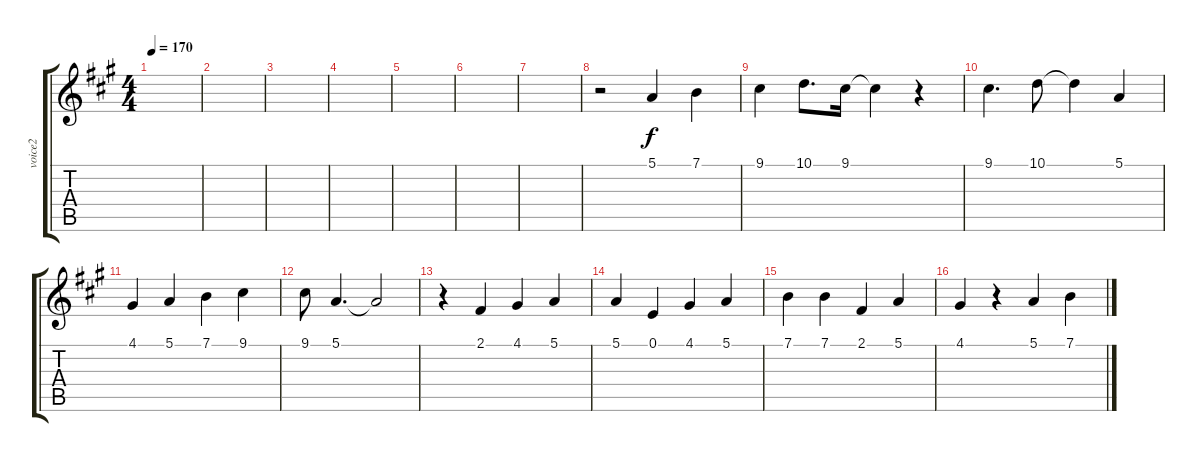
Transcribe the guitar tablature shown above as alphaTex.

\track ("voice2" "voice2") {instrument harmonica}
\staff {score tabs}
\tuning (E4 B3 G3 D3 A2 E2) {hide}
\ts (4 4)
\tempo 170
\clef g2
\ks a
|
|
|
|
|
|
|
r.2{balance 16} 5.1.4 7.1.4 |
9.1.4 10.1.8{d} 9.1.16 9.1{t}.4 r.4 |
9.1.4{d} 10.1.8 10.1{t}.4 5.1.4 |
4.1.4 5.1.4 7.1.4 9.1.4 |
9.1.8 5.1.4{d} 5.1{t}.2 |
r.4 2.1.4 4.1.4 5.1.4 |
5.1.4 0.1.4 4.1.4 5.1.4 |
7.1.4 7.1.4 2.1.4 5.1.4 |
4.1.4 r.4 5.1.4 7.1.4
